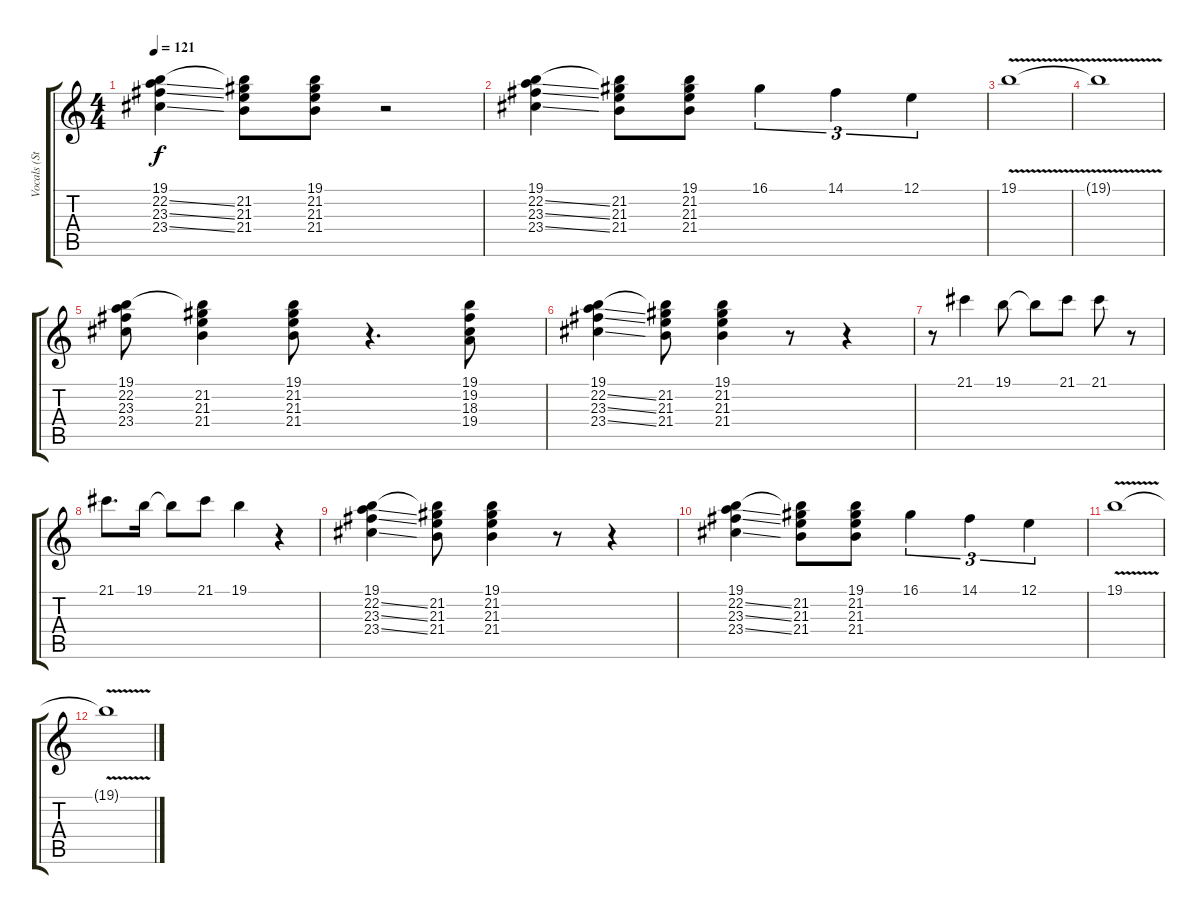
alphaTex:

\track ("Vocals (Steve Perry)" "Vocals (St") {instrument piccolo}
\staff {score tabs}
\tuning (E4 B3 G3 D3 A2 E2) {hide}
\ts (4 4)
\tempo 121
\clef g2
\ks c
(19.1 22.2{ss} 23.3{ss} 23.4{ss}).4{dy f} (19.1{t} 21.2 21.3 21.4).8 (19.1 21.2 21.3 21.4).8 r.2 |
(19.1 22.2{ss} 23.3{ss} 23.4{ss}).4 (19.1{t} 21.2 21.3 21.4).8 (19.1 21.2 21.3 21.4).8 16.1.4{tu (3 2)} 14.1.4{tu (3 2)} 12.1.4{tu (3 2)} |
19.1{v}.1 |
19.1{v t}.1 |
(19.1 22.2 23.3 23.4).8 (19.1{t} 21.2 21.3 21.4).4 (19.1 21.2 21.3 21.4).8 r.4{d} (19.1 19.2 18.3 19.4).8 |
(19.1 22.2{ss} 23.3{ss} 23.4{ss}).4 (19.1{t} 21.2 21.3 21.4).8 (19.1 21.2 21.3 21.4).4 r.8 r.4 |
r.8 21.1.4 19.1.8 19.1{t}.8 21.1.8 21.1.8 r.8 |
21.1.8{d} 19.1.16 19.1{t}.8 21.1.8 19.1.4 r.4 |
(19.1 22.2{ss} 23.3{ss} 23.4{ss}).4 (19.1{t} 21.2 21.3 21.4).8 (19.1 21.2 21.3 21.4).4 r.8 r.4 |
(19.1 22.2{ss} 23.3{ss} 23.4{ss}).4 (19.1{t} 21.2 21.3 21.4).8 (19.1 21.2 21.3 21.4).8 16.1.4{tu (3 2)} 14.1.4{tu (3 2)} 12.1.4{tu (3 2)} |
19.1{v}.1 |
19.1{v t}.1
